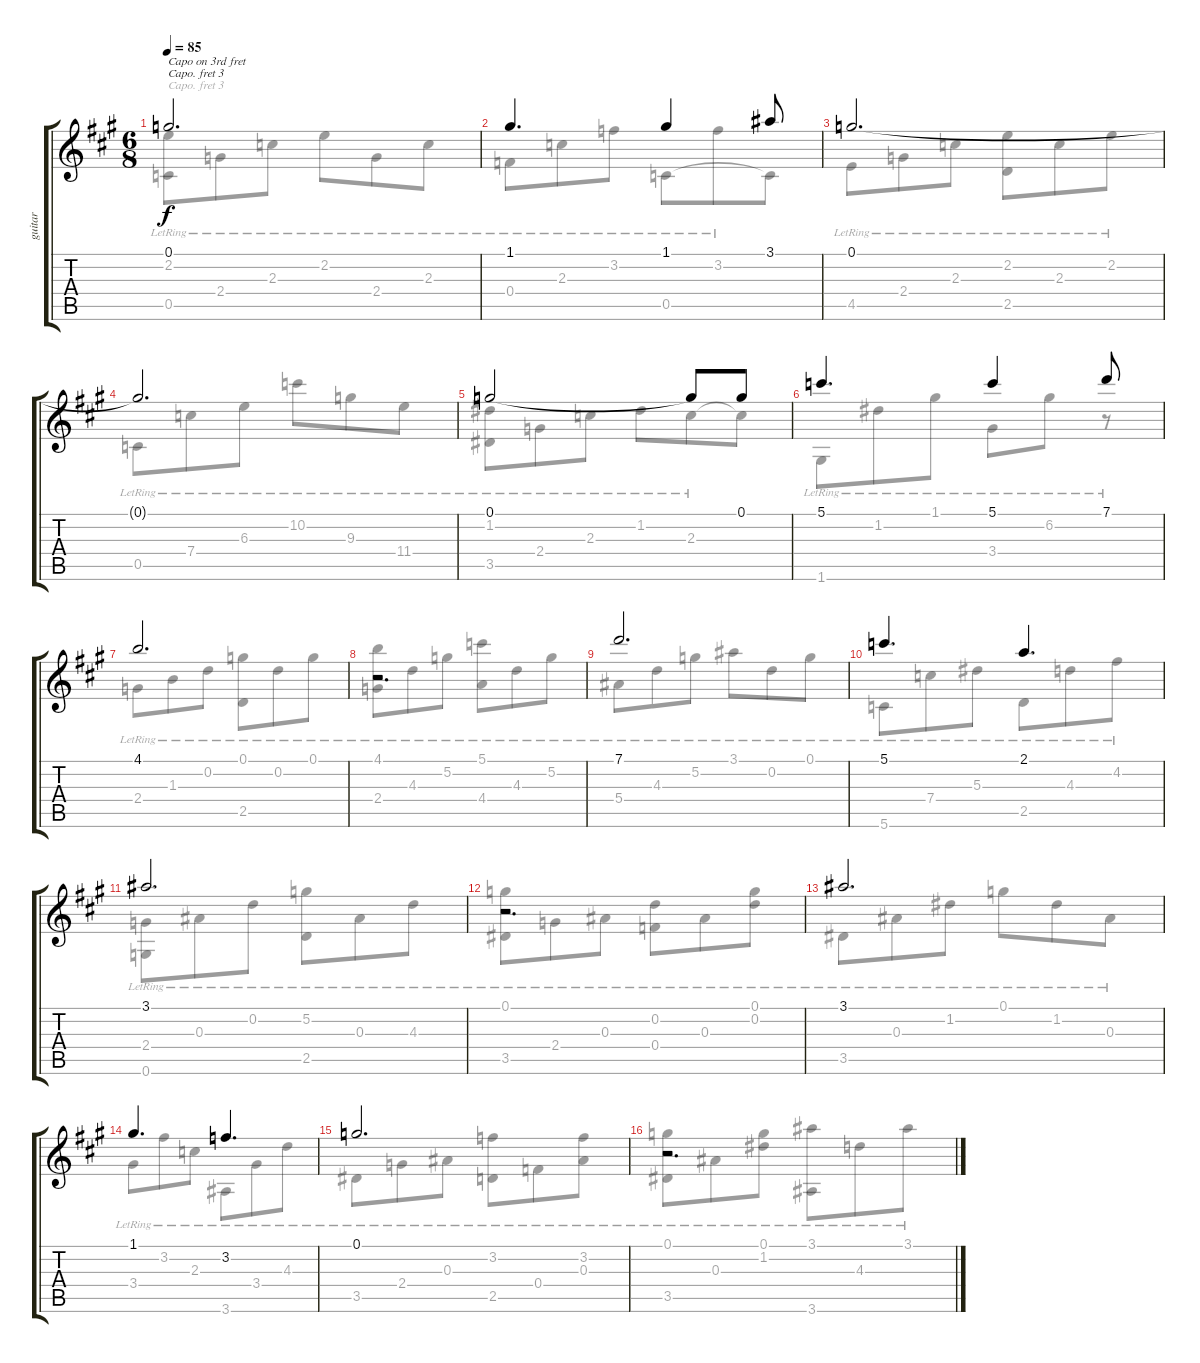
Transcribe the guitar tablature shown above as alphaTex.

\track ("guitar" "guitar") {instrument acousticguitarnylon}
\staff {score tabs}
\capo 3
\tuning (E4 B3 G3 D3 A2 E2) {hide}
\voice
\ts (6 8)
\tempo 85
\clef g2
\ks a
0.1.2{d txt "Capo on 3rd fret" dy f instrument acousticguitarnylon} |
1.1.4{d} 1.1.4 3.1.8 |
0.1.2{d} |
0.1{t}.2{d} |
0.1.2 0.1{t}.8 0.1.8 |
5.1.4{d} 5.1.4 7.1.8 |
4.1.2{d} |
r.2{d} |
7.1.2{d} |
5.1.4{d} 2.1.4{d} |
3.1.2{d} |
r.2{d} |
3.1.2{d} |
1.1.4{d} 3.2.4{d} |
0.1.2{d} |
r.2{d}
\voice
\clef g2
\ottava regular
\simile none
\ks a
(2.2{lr} 0.5{lr}).8{dy f} 2.4{lr}.8 2.3{lr}.8 2.2{lr}.8 2.4{lr}.8 2.3{lr}.8 |
0.4{lr}.8 2.3{lr}.8 3.2{lr}.8 0.5{lr}.8 3.2{lr}.8 0.5{t}.8 |
4.5{lr}.8 2.4{lr}.8 2.3{lr}.8 (2.2{lr} 2.5{lr}).8 2.3{lr}.8 2.2{lr}.8 |
0.5{lr}.8 7.4{lr}.8 6.3{lr}.8 10.2{lr}.8 9.3{lr}.8 11.4{lr}.8 |
(1.2{lr} 3.5{lr}).8 2.4{lr}.8 2.3{lr}.8 1.2{lr}.8 2.3{lr}.8 2.3{t}.8 |
1.6{lr}.8 1.2{lr}.8 1.1{lr}.8 3.4{lr}.8 6.2{lr}.8 r.8 |
2.4{lr}.8 1.3{lr}.8 0.2{lr}.8 (0.1{lr} 2.5{lr}).8 0.2{lr}.8 0.1{lr}.8 |
(4.1{lr} 2.4{lr}).8 4.3{lr}.8 5.2{lr}.8 (5.1{lr} 4.4{lr}).8 4.3{lr}.8 5.2{lr}.8 |
5.4{lr}.8 4.3{lr}.8 5.2{lr}.8 3.1{lr}.8 0.2{lr}.8 0.1{lr}.8 |
5.6{lr}.8 7.4{lr}.8 5.3{lr}.8 2.5{lr}.8 4.3{lr}.8 4.2{lr}.8 |
(2.4{lr} 0.6{lr}).8 0.3{lr}.8 0.2{lr}.8 (5.2 2.5{lr}).8 0.3{lr}.8 4.3{lr}.8 |
(0.1{lr} 3.5{lr}).8 2.4{lr}.8 0.3{lr}.8 (0.2{lr} 0.4{lr}).8 0.3{lr}.8 (0.1{lr} 0.2{lr}).8 |
3.5{lr}.8 0.3{lr}.8 1.2{lr}.8 0.1{lr}.8 1.2{lr}.8 0.3{lr}.8 |
3.4{lr}.8 3.2{lr}.8 2.3{lr}.8 3.6{lr}.8 3.4{lr}.8 4.3{lr}.8 |
3.5{lr}.8 2.4{lr}.8 0.3{lr}.8 (3.2{lr} 2.5{lr}).8 0.4{lr}.8 (3.2 0.3{lr}).8 |
(0.1{lr} 3.5{lr}).8 0.3{lr}.8 (0.1{lr} 1.2{lr}).8 (3.1{lr} 3.6{lr}).8 4.3{lr}.8 3.1{lr}.8
